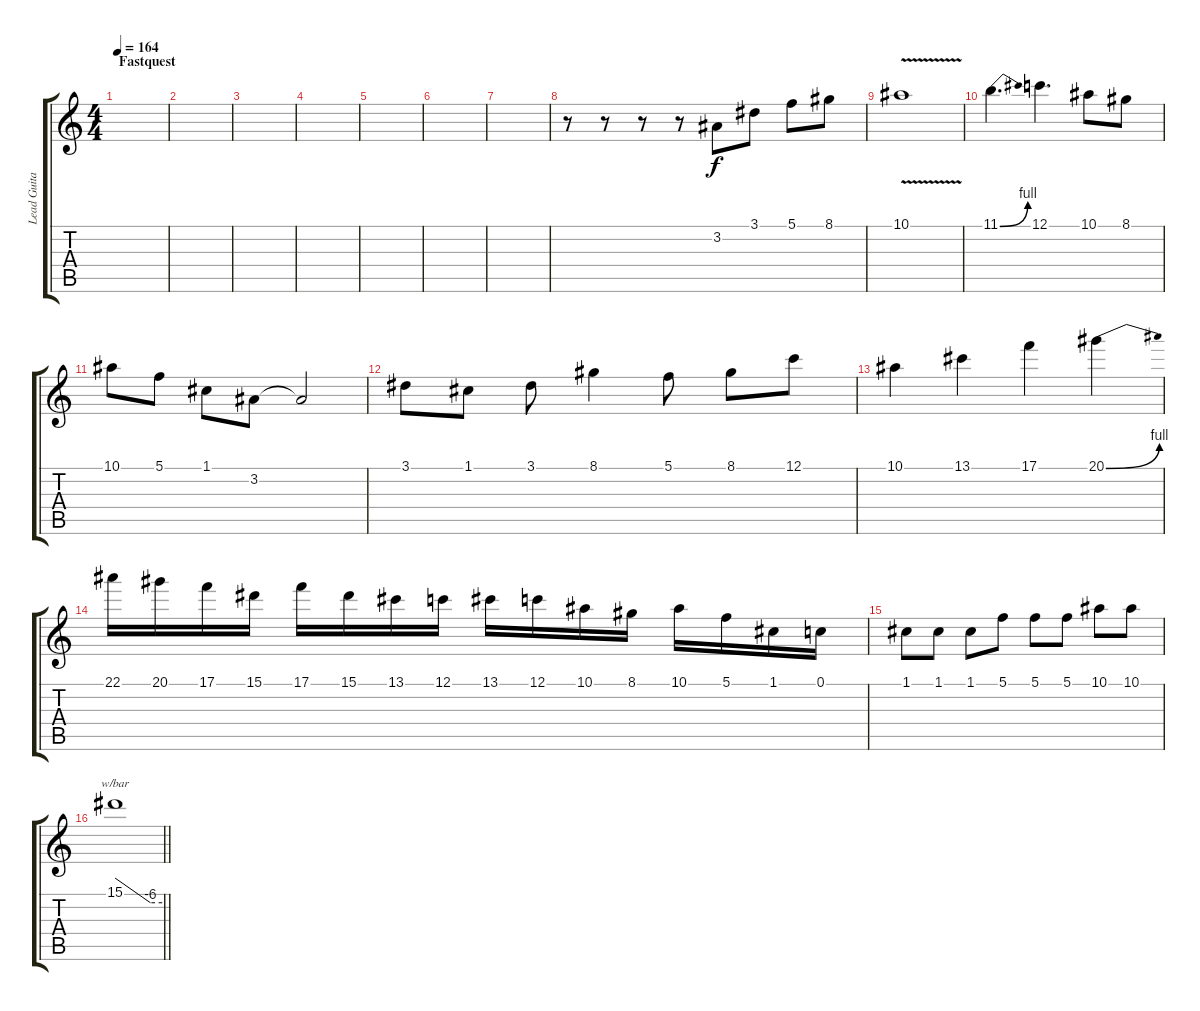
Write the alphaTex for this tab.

\track ("Lead Guitar" "Lead Guita") {instrument distortionguitar}
\staff {score tabs}
\tuning (C4 G3 Eb3 Bb2 F2 C2) {hide}
\ts (4 4)
\section ("" "Fastquest")
\tempo 164
\clef g2
\ks c
|
|
|
|
|
|
|
r.8 r.8 r.8 r.8 3.2.8 3.1.8 5.1.8 8.1.8 |
10.1{v}.1 |
11.1{be (bend 0 0 60 4)}.4{d} 12.1.4{d} 10.1.8 8.1.8 |
10.1.8 5.1.8 1.1.8 3.2.8 3.2{t}.2 |
3.1.8 1.1.8 3.1.8 8.1.4 5.1.8 8.1.8 12.1.8 |
10.1.4 13.1.4 17.1.4 20.1{be (bend 0 0 60 4)}.4 |
22.1.16 20.1.16 17.1.16 15.1.16 17.1.16 15.1.16 13.1.16 12.1.16 13.1.16 12.1.16 10.1.16 8.1.16 10.1.16 5.1.16 1.1.16 0.1.16 |
1.1.8 1.1.8 1.1.8 5.1.8 5.1.8 5.1.8 10.1.8 10.1.8 |
\barLineRight lightlight
15.1.1{tbe (custom default 0 0 45 -24 60 -24)}
